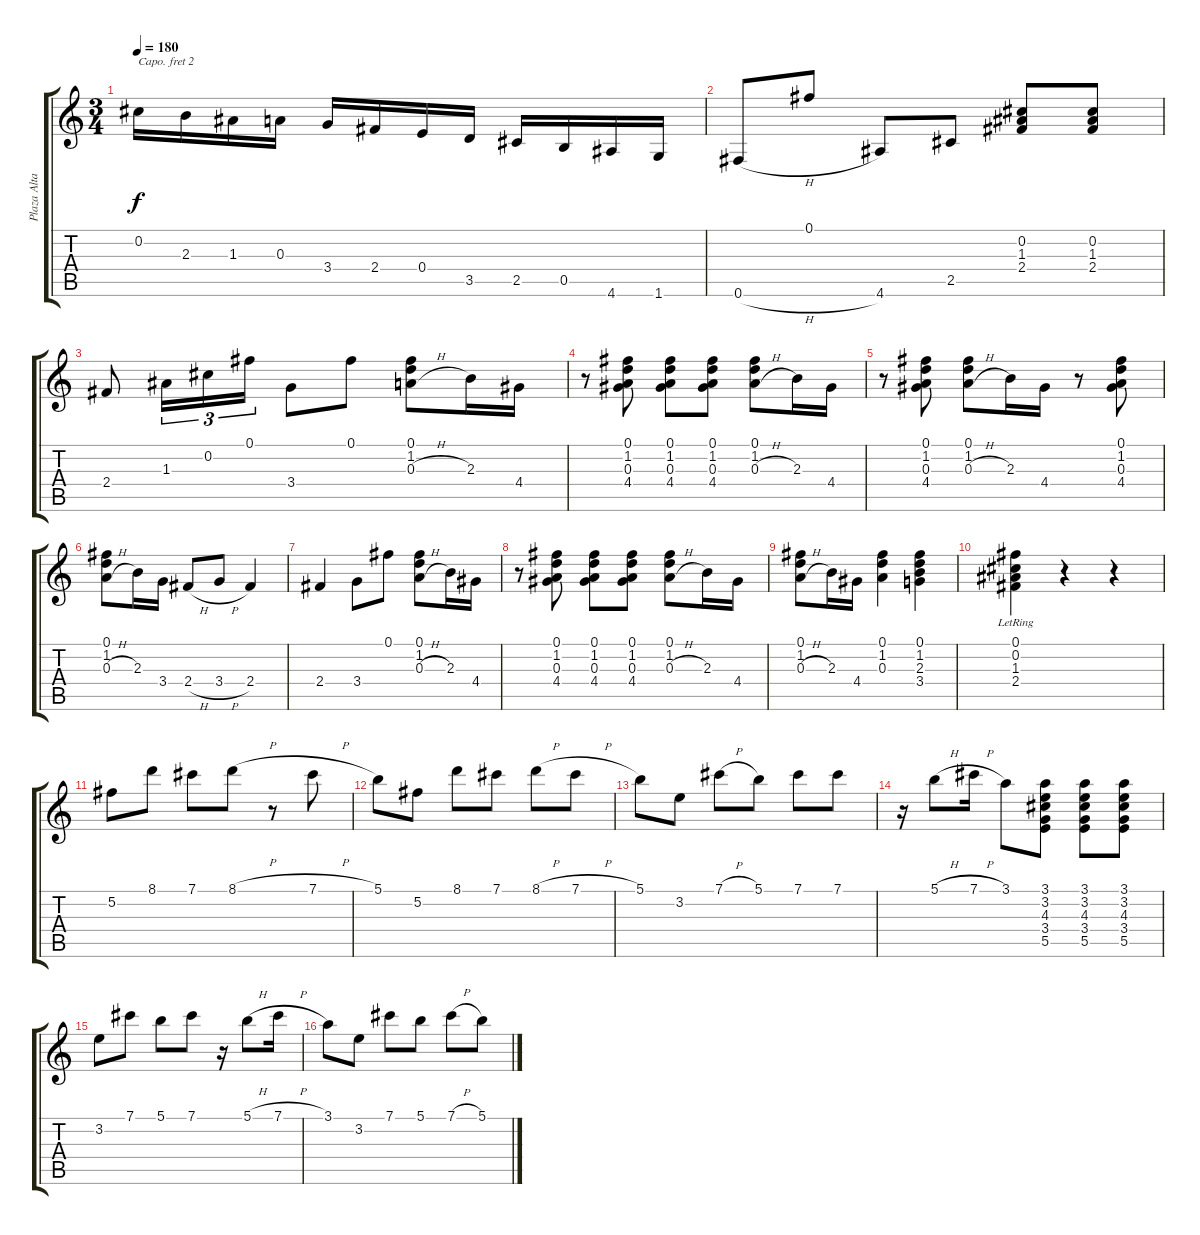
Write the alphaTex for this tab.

\track ("Plaza Alta" "Plaza Alta") {instrument acousticguitarnylon}
\staff {score tabs}
\capo 2
\tuning (E4 B3 G3 D3 A2 E2) {hide}
\ts (3 4)
\tempo 180
\clef g2
\ks c
0.2.16{dy f} 2.3.16 1.3.16 0.3.16 3.4.16 2.4.16 0.4.16 3.5.16 2.5.16 0.5.16 4.6.16 1.6.16 |
0.6{h}.8 0.1.8 4.6.8 2.5.8 (0.2 1.3 2.4).8 (0.2 1.3 2.4).8 |
2.4.8 1.3.16{tu (3 2)} 0.2.16{tu (3 2)} 0.1.16{tu (3 2)} 3.4.8 0.1.8 (0.1 1.2 0.3{h}).8 2.3.16 4.4.16 |
r.8 (0.1 1.2 0.3 4.4).8 (0.1 1.2 0.3 4.4).8 (0.1 1.2 0.3 4.4).8 (0.1 1.2 0.3{h}).8 2.3.16 4.4.16 |
r.8 (0.1 1.2 0.3 4.4).8 (0.1 1.2 0.3{h}).8 2.3.16 4.4.16 r.8 (0.1 1.2 0.3 4.4).8 |
(0.1 1.2 0.3{h}).8 2.3.16 3.4.16 2.4{h}.8 3.4{h}.8 2.4.4 |
2.4.4 3.4.8 0.1.8 (0.1 1.2 0.3{h}).8 2.3.16 4.4.16 |
r.8 (0.1 1.2 0.3 4.4).8 (0.1 1.2 0.3 4.4).8 (0.1 1.2 0.3 4.4).8 (0.1 1.2 0.3{h}).8 2.3.16 4.4.16 |
(0.1 1.2 0.3{h}).8 2.3.16 4.4.16 (0.1 1.2 0.3).4 (0.1 1.2 2.3 3.4).4 |
(0.1{lr} 0.2{lr} 1.3{lr} 2.4{lr}).4 r.4 r.4 |
5.2.8 8.1.8 7.1.8 8.1{h}.8 r.8 7.1{h}.8 |
5.1.8 5.2.8 8.1.8 7.1.8 8.1{h}.8 7.1{h}.8 |
5.1.8 3.2.8 7.1{h}.8 5.1.8 7.1.8 7.1.8 |
r.16 5.1{h}.8 7.1{h}.16 3.1.8 (3.1 3.2 4.3 3.4 5.5).8 (3.1 3.2 4.3 3.4 5.5).8 (3.1 3.2 4.3 3.4 5.5).8 |
3.2.8 7.1.8 5.1.8 7.1.8 r.16 5.1{h}.8 7.1{h}.16 |
3.1.8 3.2.8 7.1.8 5.1.8 7.1{h}.8 5.1.8
